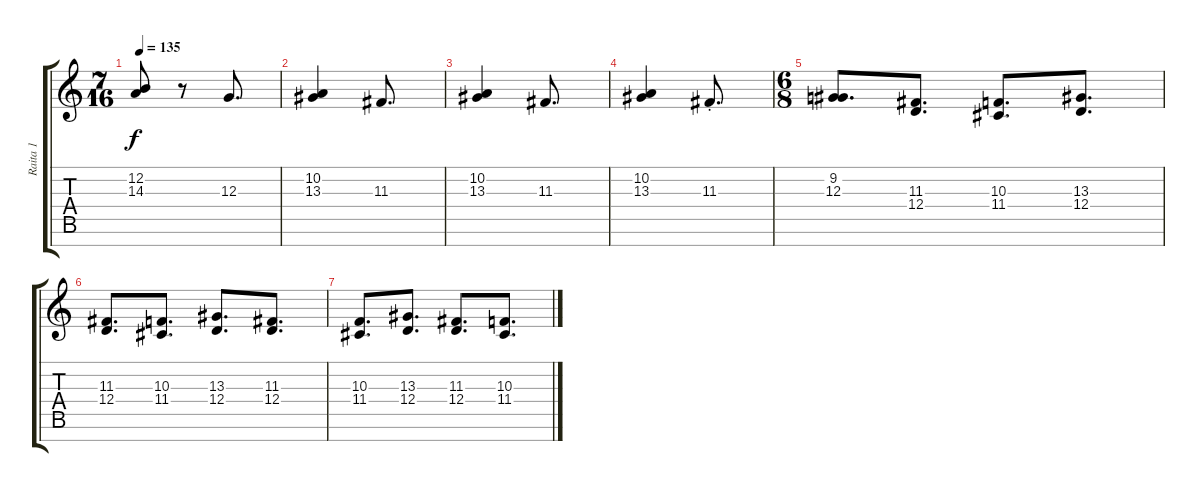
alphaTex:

\track ("Raita 1" "Raita 1") {instrument acousticgrandpiano}
\staff {score tabs}
\tuning (E4 B3 G3 D3 A2 E2 B1) {hide}
\ts (7 16)
\tempo 135
\clef g2
\ks c
(12.2 14.3).8{dy f} r.8 12.3.8{d} |
(10.2 13.3).4 11.3.8{d} |
(10.2 13.3).4 11.3.8{d} |
(10.2 13.3).4 11.3{st}.8{d} |
\ts (6 8)
(9.2 12.3).8{d} (11.3 12.4).8{d} (10.3 11.4).8{d} (13.3 12.4).8{d} |
(11.3 12.4).8{d} (10.3 11.4).8{d} (13.3 12.4).8{d} (11.3 12.4).8{d} |
(10.3 11.4).8{d} (13.3 12.4).8{d} (11.3 12.4).8{d} (10.3 11.4).8{d}
